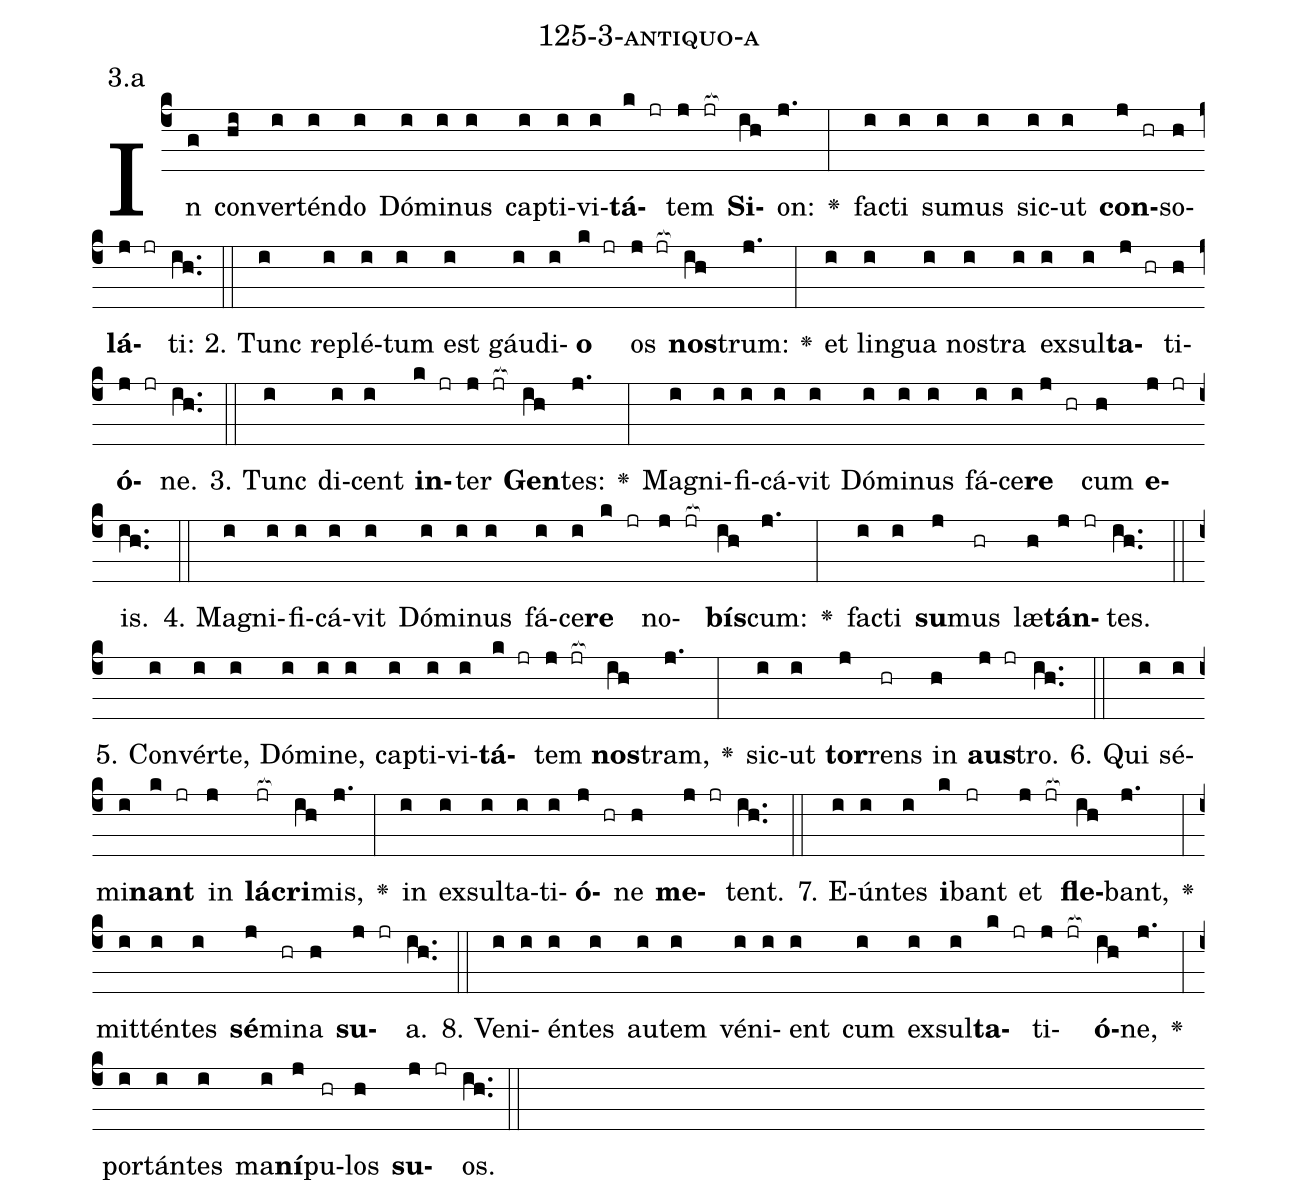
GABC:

name: 125-3-antiquo-a;
annotation: 3.a;
%%
(c4)In(g) con(hi)ver(i)tén(i)do(i) Dó(i)mi(i)nus(i) cap(i)ti(i)vi(i)<b>tá</b>(k jr)tem(j jr[ocb:1{]) <b>Si</b>(ih[ocb:0}])on:(j.) <v>\greheightstar</v>(:) fac(i)ti(i) su(i)mus(i) sic(i)ut(i) <b>con</b>(j hr)so(h)<b>lá</b>(j jr)ti:(ih..) (::)
2. Tunc(i) re(i)plé(i)tum(i) est(i) gáu(i)di(i)<b>o</b>(k jr) os(j jr[ocb:1{]) <b>nos</b>(ih[ocb:0}])trum:(j.) <v>\greheightstar</v>(:) et(i) lin(i)gua(i) nos(i)tra(i) ex(i)sul(i)<b>ta</b>(j hr)ti(h)<b>ó</b>(j jr)ne.(ih..) (::)
3. Tunc(i) di(i)cent(i) <b>in</b>(k jr)ter(j jr[ocb:1{]) <b>Gen</b>(ih[ocb:0}])tes:(j.) <v>\greheightstar</v>(:) Ma(i)gni(i)fi(i)cá(i)vit(i) Dó(i)mi(i)nus(i) fá(i)ce(i)<b>re</b>(j hr) cum(h) <b>e</b>(j jr)is.(ih..) (::)
4. Ma(i)gni(i)fi(i)cá(i)vit(i) Dó(i)mi(i)nus(i) fá(i)ce(i)<b>re</b>(k jr) no(j jr[ocb:1{])<b>bís</b>(ih[ocb:0}])cum:(j.) <v>\greheightstar</v>(:) fac(i)ti(i) <b>su</b>(j)mus(hr) læ(h)<b>tán</b>(j jr)tes.(ih..) (::)
5. Con(i)vér(i)te,(i) Dó(i)mi(i)ne,(i) cap(i)ti(i)vi(i)<b>tá</b>(k jr)tem(j jr[ocb:1{]) <b>nos</b>(ih[ocb:0}])tram,(j.) <v>\greheightstar</v>(:) sic(i)ut(i) <b>tor</b>(j)rens(hr) in(h) <b>aus</b>(j jr)tro.(ih..) (::)
6. Qui(i) sé(i)mi(i)<b>nant</b>(k jr) in(j) <b>lá</b>(jr[ocb:1{])<b>cri</b>(ih[ocb:0}])mis,(j.) <v>\greheightstar</v>(:) in(i) ex(i)sul(i)ta(i)ti(i)<b>ó</b>(j hr)ne(h) <b>me</b>(j jr)tent.(ih..) (::)
7. E(i)ún(i)tes(i) <b>i</b>(k)bant(jr) et(j jr[ocb:1{]) <b>fle</b>(ih[ocb:0}])bant,(j.) <v>\greheightstar</v>(:) mit(i)tén(i)tes(i) <b>sé</b>(j)mi(hr)na(h) <b>su</b>(j jr)a.(ih..) (::)
8. Ve(i)ni(i)én(i)tes(i) au(i)tem(i) vé(i)ni(i)ent(i) cum(i) ex(i)sul(i)<b>ta</b>(k jr)ti(j jr[ocb:1{])<b>ó</b>(ih[ocb:0}])ne,(j.) <v>\greheightstar</v>(:) por(i)tán(i)tes(i) ma(i)<b>ní</b>(j)pu(hr)los(h) <b>su</b>(j jr)os.(ih..) (::)
